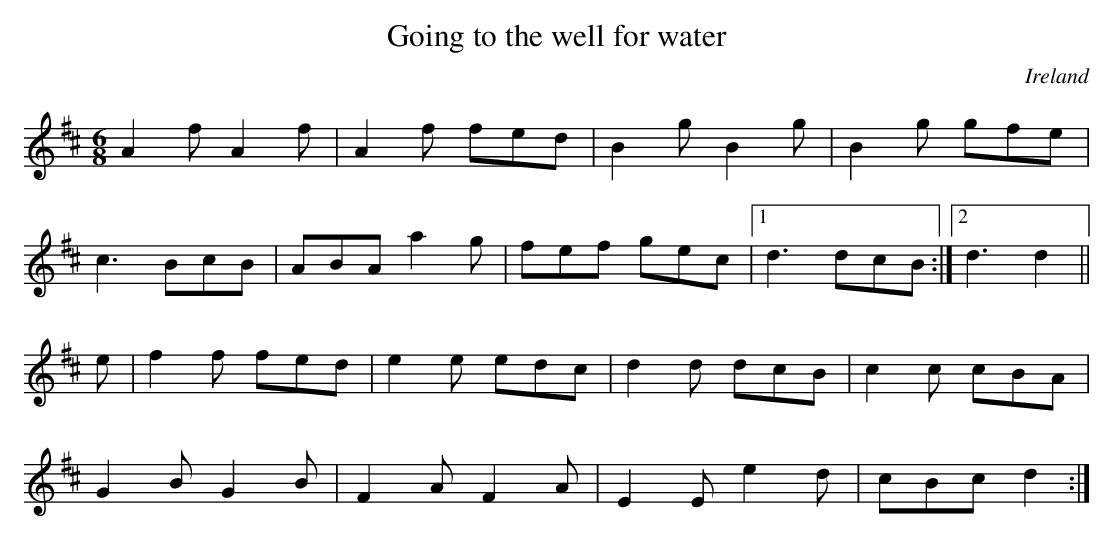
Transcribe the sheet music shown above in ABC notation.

X:1
T:Going to the well for water
O:Ireland
M:6/8
L:1/8
K:D
A2f A2f|A2f fed|B2g B2g|B2g gfe|!
c3 BcB|ABA a2g|fef gec|1 d3 dcB:|2 d3 d2||!
e|f2f fed|e2e edc|d2d dcB|c2c cBA|!
G2B G2B|F2A F2A|E2E e2d|cBc d2:|!
